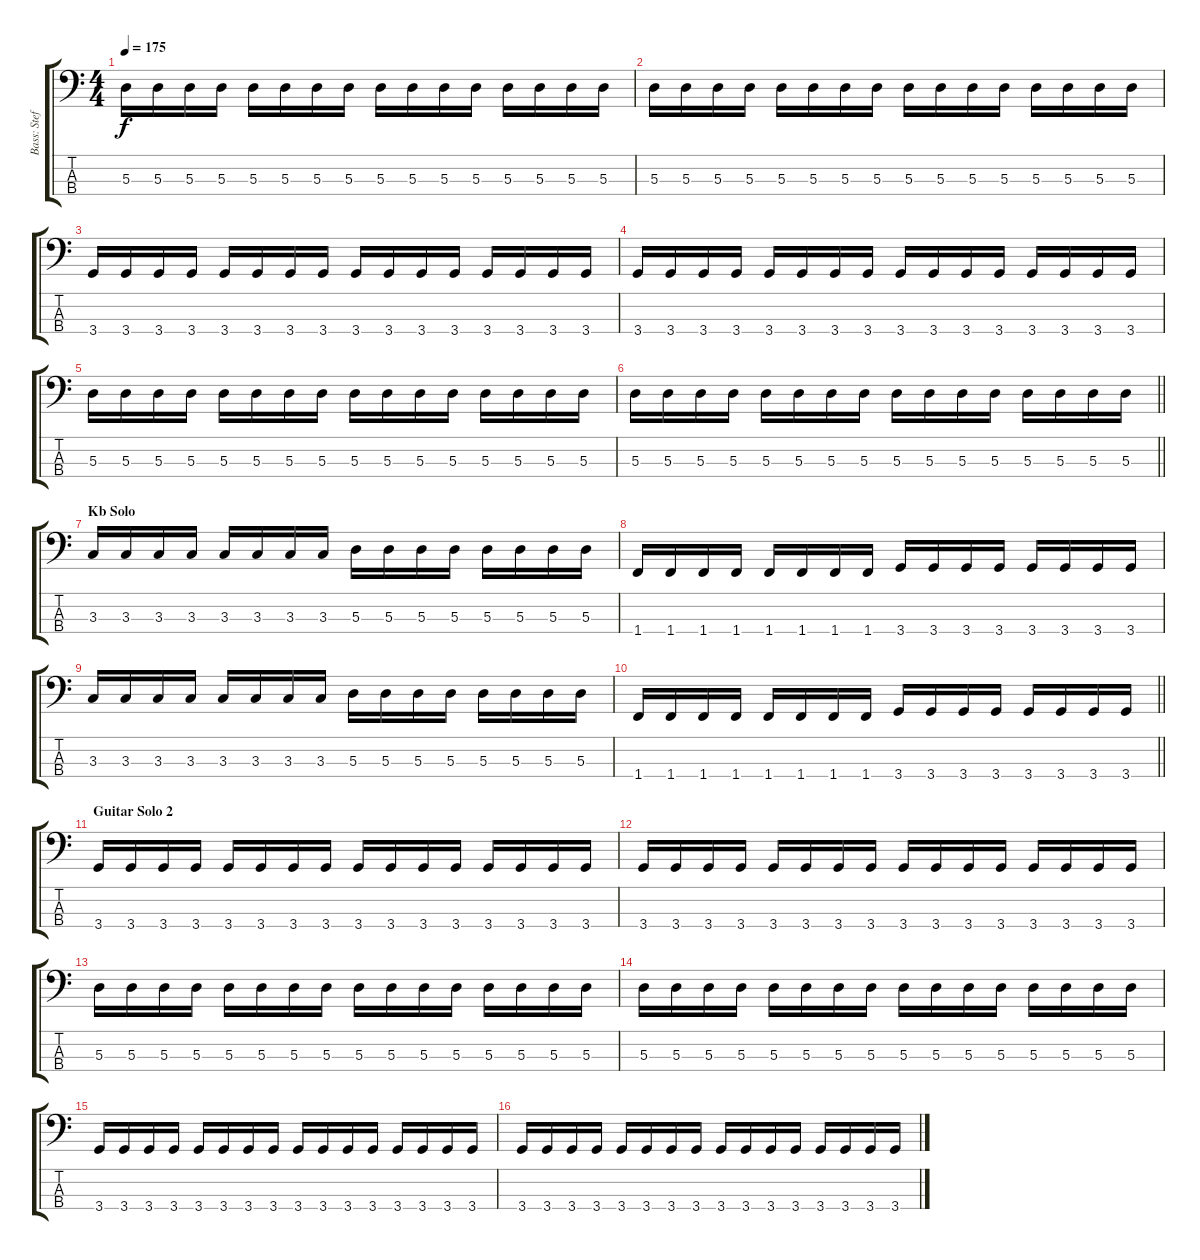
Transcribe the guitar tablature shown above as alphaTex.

\track ("Bass: Stefan Gimpl" "Bass: Stef") {instrument electricbassfinger}
\staff {score tabs}
\tuning (G2 D2 A1 E1) {hide}
\ts (4 4)
\tempo 175
\clef f4
\ks aminor
5.3.16{dy f} 5.3.16 5.3.16 5.3.16 5.3.16 5.3.16 5.3.16 5.3.16 5.3.16 5.3.16 5.3.16 5.3.16 5.3.16 5.3.16 5.3.16 5.3.16 |
5.3.16 5.3.16 5.3.16 5.3.16 5.3.16 5.3.16 5.3.16 5.3.16 5.3.16 5.3.16 5.3.16 5.3.16 5.3.16 5.3.16 5.3.16 5.3.16 |
3.4.16 3.4.16 3.4.16 3.4.16 3.4.16 3.4.16 3.4.16 3.4.16 3.4.16 3.4.16 3.4.16 3.4.16 3.4.16 3.4.16 3.4.16 3.4.16 |
3.4.16 3.4.16 3.4.16 3.4.16 3.4.16 3.4.16 3.4.16 3.4.16 3.4.16 3.4.16 3.4.16 3.4.16 3.4.16 3.4.16 3.4.16 3.4.16 |
5.3.16 5.3.16 5.3.16 5.3.16 5.3.16 5.3.16 5.3.16 5.3.16 5.3.16 5.3.16 5.3.16 5.3.16 5.3.16 5.3.16 5.3.16 5.3.16 |
\barLineRight lightlight
5.3.16 5.3.16 5.3.16 5.3.16 5.3.16 5.3.16 5.3.16 5.3.16 5.3.16 5.3.16 5.3.16 5.3.16 5.3.16 5.3.16 5.3.16 5.3.16 |
\section ("" "Kb Solo")
3.3.16 3.3.16 3.3.16 3.3.16 3.3.16 3.3.16 3.3.16 3.3.16 5.3.16 5.3.16 5.3.16 5.3.16 5.3.16 5.3.16 5.3.16 5.3.16 |
1.4.16 1.4.16 1.4.16 1.4.16 1.4.16 1.4.16 1.4.16 1.4.16 3.4.16 3.4.16 3.4.16 3.4.16 3.4.16 3.4.16 3.4.16 3.4.16 |
3.3.16 3.3.16 3.3.16 3.3.16 3.3.16 3.3.16 3.3.16 3.3.16 5.3.16 5.3.16 5.3.16 5.3.16 5.3.16 5.3.16 5.3.16 5.3.16 |
\barLineRight lightlight
1.4.16 1.4.16 1.4.16 1.4.16 1.4.16 1.4.16 1.4.16 1.4.16 3.4.16 3.4.16 3.4.16 3.4.16 3.4.16 3.4.16 3.4.16 3.4.16 |
\section ("" "Guitar Solo 2")
3.4.16 3.4.16 3.4.16 3.4.16 3.4.16 3.4.16 3.4.16 3.4.16 3.4.16 3.4.16 3.4.16 3.4.16 3.4.16 3.4.16 3.4.16 3.4.16 |
3.4.16 3.4.16 3.4.16 3.4.16 3.4.16 3.4.16 3.4.16 3.4.16 3.4.16 3.4.16 3.4.16 3.4.16 3.4.16 3.4.16 3.4.16 3.4.16 |
5.3.16 5.3.16 5.3.16 5.3.16 5.3.16 5.3.16 5.3.16 5.3.16 5.3.16 5.3.16 5.3.16 5.3.16 5.3.16 5.3.16 5.3.16 5.3.16 |
5.3.16 5.3.16 5.3.16 5.3.16 5.3.16 5.3.16 5.3.16 5.3.16 5.3.16 5.3.16 5.3.16 5.3.16 5.3.16 5.3.16 5.3.16 5.3.16 |
3.4.16 3.4.16 3.4.16 3.4.16 3.4.16 3.4.16 3.4.16 3.4.16 3.4.16 3.4.16 3.4.16 3.4.16 3.4.16 3.4.16 3.4.16 3.4.16 |
3.4.16 3.4.16 3.4.16 3.4.16 3.4.16 3.4.16 3.4.16 3.4.16 3.4.16 3.4.16 3.4.16 3.4.16 3.4.16 3.4.16 3.4.16 3.4.16
